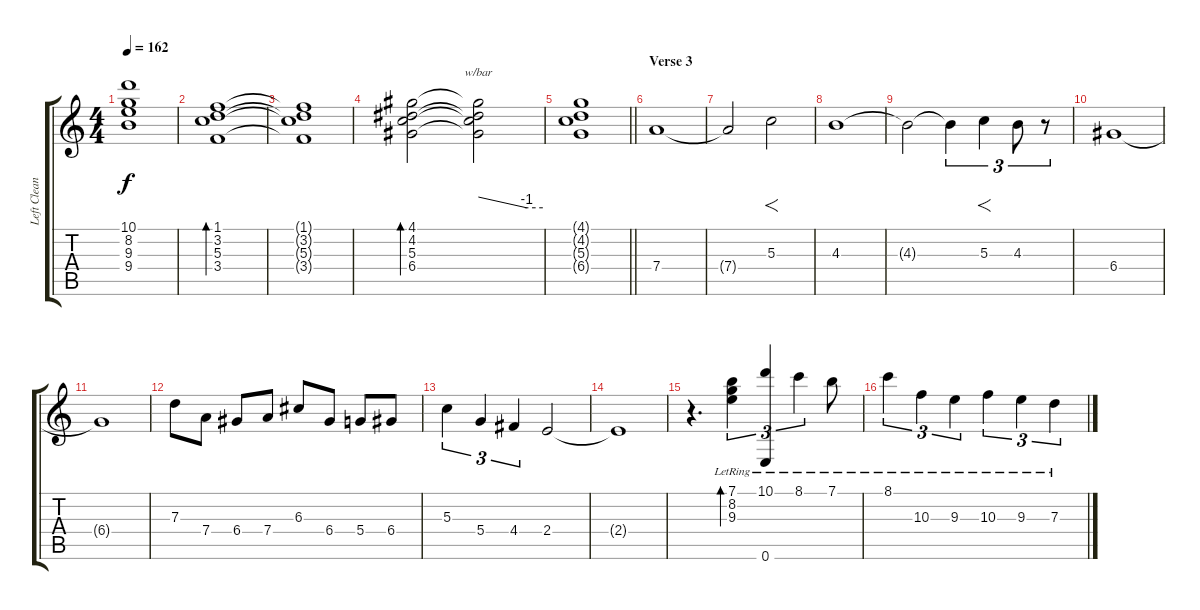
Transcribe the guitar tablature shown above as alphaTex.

\track ("Left Clean Background Guitar" "Left Clean") {instrument electricguitarjazz}
\staff {score tabs}
\tuning (E4 B3 G3 D3 A2 E2) {hide}
\ts (4 4)
\tempo 162
\clef g2
\ks c
(10.1{t} 8.2{t} 9.3{t} 9.4{t}).1{dy f} |
(1.1 3.2 5.3 3.4).1{bd 480} |
(1.1{t} 3.2{t} 5.3{t} 3.4{t}).1 |
(4.1 4.2 5.3 6.4).2{bd 480} (4.1{t} 4.2{t} 5.3{t} 6.4{t}).2{tbe (custom default 0 0 45 -4 60 -4)} |
\barLineRight lightlight
(4.1{t} 4.2{t} 5.3{t} 6.4{t}).1 |
\section ("" "Verse 3")
\ks aminor
7.4.1 |
7.4{t}.2 5.3.2{f} |
4.3.1 |
4.3{t}.2 4.3{t}.4{tu (3 2)} 5.3.4{f tu (3 2)} 4.3.8{tu (3 2)} r.8{tu (3 2)} |
6.4.1 |
6.4{t}.1 |
7.3.8 7.4.8 6.4.8 7.4.8 6.3.8 6.4.8 5.4.8 6.4.8 |
5.3.4{tu (3 2)} 5.4.4{tu (3 2)} 4.4.4{tu (3 2)} 2.4.2 |
2.4{t}.1 |
\ks c
r.4{d} (7.1 8.2{lr} 9.3{lr}).4{tu (3 2) bd 480} (10.1{lr} 0.6).4{tu (3 2)} 8.1{lr}.4{tu (3 2)} 7.1{lr}.8 |
8.1{lr}.4{tu (3 2)} 10.3{lr}.4{tu (3 2)} 9.3{lr}.4{tu (3 2)} 10.3{lr}.4{tu (3 2)} 9.3{lr}.4{tu (3 2)} 7.3{lr}.4{tu (3 2)}
